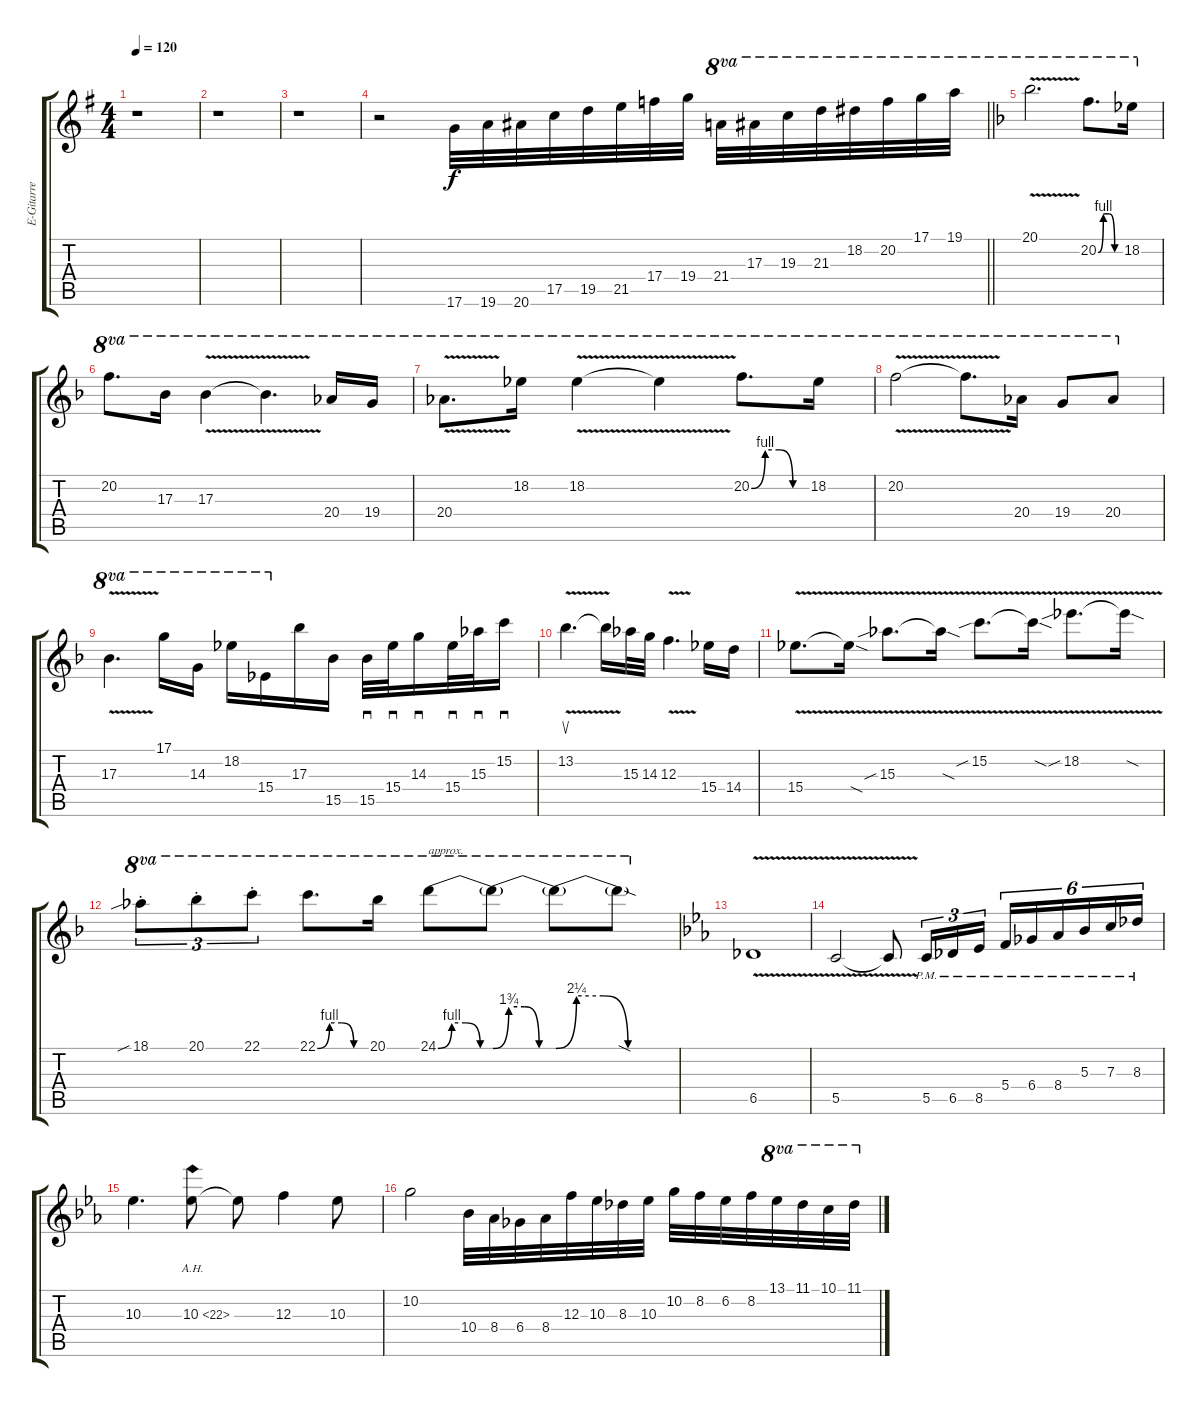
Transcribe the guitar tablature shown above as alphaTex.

\track ("E-Gitarre 3" "E-Gitarre ") {instrument acousticguitarsteel}
\staff {score tabs}
\tuning (D4 A3 F3 C3 G2 D2) {hide}
\ts (4 4)
\tempo 120
\clef g2
\ks eminor
r.1{dy f} |
r.1 |
r.1 |
\barLineRight lightlight
r.2 17.6.32 19.6.32 20.6.32 17.5.32 19.5.32 21.5.32 17.4.32 19.4.32 21.4.32{ot 8va} 17.3.32{ot 8va} 19.3.32{ot 8va} 21.3.32{ot 8va} 18.2.32{ot 8va} 20.2.32{ot 8va} 17.1.32{ot 8va} 19.1.32{ot 8va} |
\ks dminor
20.1{v}.2{d ot 8va} 20.2{be (custom 0 0 14 4 30 4 45 0 60 0)}.8{d ot 8va} 18.2.16{ot 8va} |
20.2.8{d ot 8va} 17.3.16{ot 8va} 17.3{v}.4{ot 8va} 17.3{t}.4{d ot 8va} 20.4.16{ot 8va} 19.4.16{ot 8va} |
20.4{v}.8{d ot 8va} 18.2.16{ot 8va} 18.2{v}.4{ot 8va} 18.2{t}.4{ot 8va} 20.2{be (custom 0 0 15 4 30 4 45 0 60 0)}.8{d ot 8va} 18.2.16{ot 8va} |
20.2{v}.2{ot 8va} 20.2{t}.8{d ot 8va} 20.4.16{ot 8va} 19.4.8{ot 8va} 20.4.8{ot 8va} |
17.3{v}.4{d ot 8va} 17.1.16{ot 8va} 14.3.16{ot 8va} 18.2.16{ot 8va} 15.4.16{ot 8va} 17.3.16 15.5.16 15.5.32{sd} 15.4.32{sd} 14.3.16{sd} 15.4.32{sd} 15.3.32{sd} 15.2.16{sd} |
13.2{v}.4{d su} 13.2{t}.16 15.3.32 14.3.32 12.3{v}.4{d} 15.4.16 14.4.16 |
15.4{v}.8{d} 15.4{sod t}.16 15.3{v sib}.8{d} 15.3{sod t}.16 15.2{v sib}.8{d} 15.2{sod t}.16 18.2{v sib}.8{d} 18.2{sod t}.16 |
18.1{sib st}.8{tu (3 2) ot 8va} 20.1{st}.8{tu (3 2) ot 8va} 22.1{st}.8{tu (3 2) ot 8va} 22.1{be (custom 0 0 15 4 30 4 45 0 60 0)}.8{d ot 8va} 20.1.16{ot 8va} 24.1{be (custom 0 0 15 4 30 4 46 0 60 0)}.8{ot 8va txt "approx."} 24.1{be (custom 0 0 15 7 30 7 44 0 60 0) t}.8{ot 8va} 24.1{be (custom 0 0 10 9 23 9 35 0 60 0) t}.8{ot 8va} 24.1{sod t}.8{ot 8va} |
\ks cminor
6.5{v}.1 |
5.5{v}.2 5.5{t}.8 5.5{pm}.16{tu (3 2)} 6.5{pm}.16{tu (3 2)} 8.5{pm}.16{tu (3 2)} 5.4{pm}.16{tu (6 4)} 6.4{pm}.16{tu (6 4)} 8.4{pm}.16{tu (6 4)} 5.3{pm}.16{tu (6 4)} 7.3{pm}.16{tu (6 4)} 8.3{pm}.16{tu (6 4)} |
10.3.4{d} 10.3{ah 12}.8 10.3{t}.8 12.3.4 10.3.8 |
10.2.2 10.4.32 8.4.32 6.4.32 8.4.32 12.3.32 10.3.32 8.3.32 10.3.32 10.2.32 8.2.32 6.2.32 8.2.32 13.1.32{ot 8va} 11.1.32{ot 8va} 10.1.32{ot 8va} 11.1.32{ot 8va}
